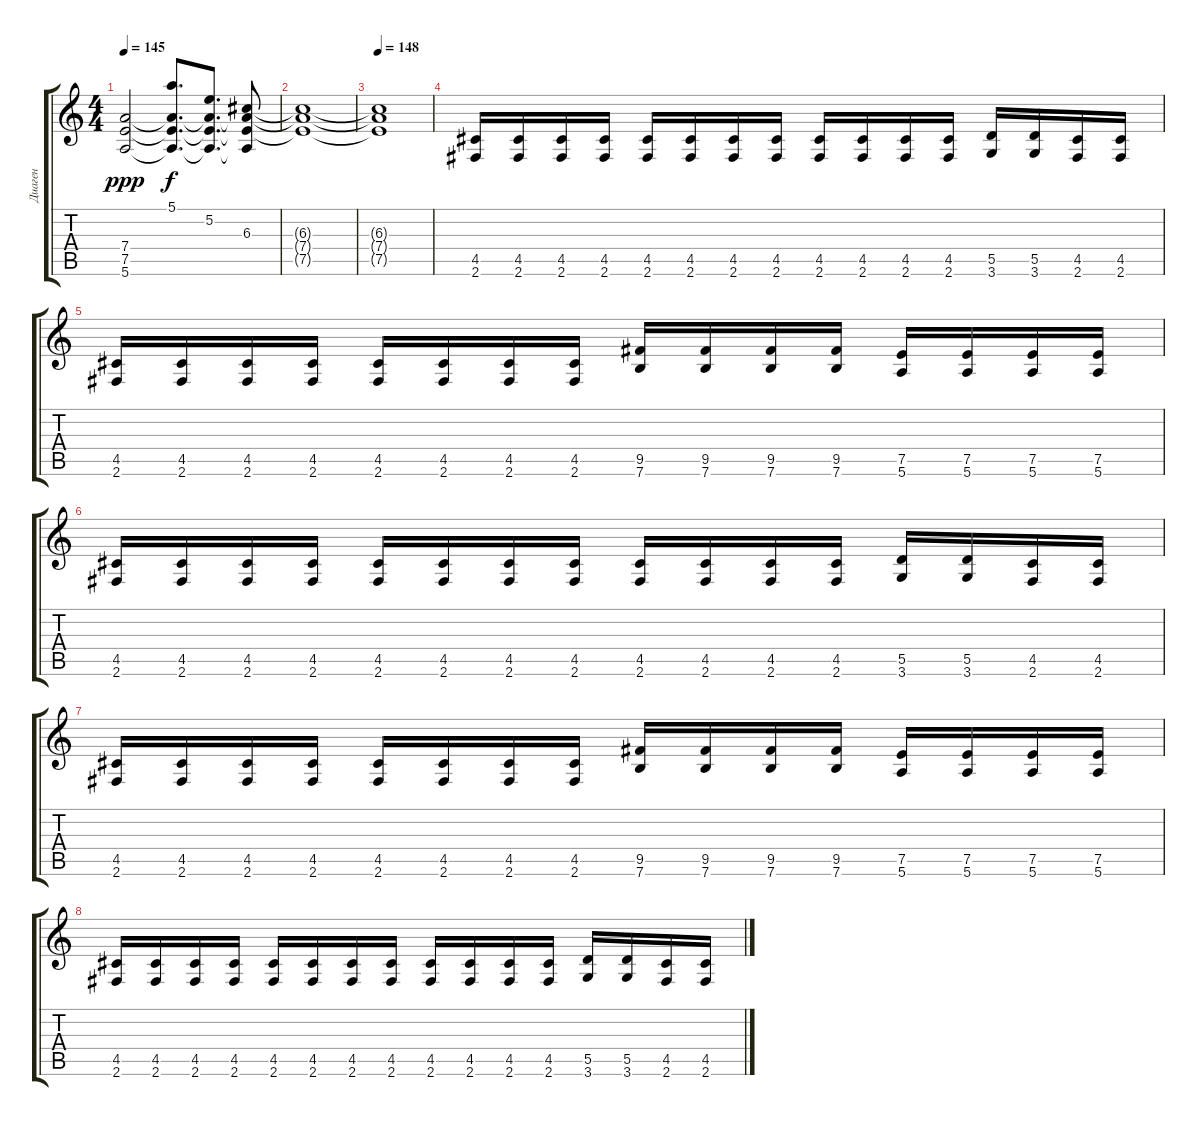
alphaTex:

\track ("Диаген" "Диаген") {instrument distortionguitar}
\staff {score tabs}
\tuning (E4 B3 G3 D3 A2 E2) {hide}
\ts (4 4)
\tempo 145
\clef g2
\ks c
(7.4 7.5 5.6).2{dy ppp} (5.1 7.4{t} 7.5{t} 5.6{t}).8{d dy f} (5.2 7.4{t} 7.5{t} 5.6{t}).8{d} (6.3 7.4{t} 7.5{t} 5.6{t}).8 |
(6.3{t} 7.4{t} 7.5{t}).1 |
\tempo 148
(6.3{t} 7.4{t} 7.5{t}).1 |
(4.5 2.6).16 (4.5 2.6).16 (4.5 2.6).16 (4.5 2.6).16 (4.5 2.6).16 (4.5 2.6).16 (4.5 2.6).16 (4.5 2.6).16 (4.5 2.6).16 (4.5 2.6).16 (4.5 2.6).16 (4.5 2.6).16 (5.5 3.6).16 (5.5 3.6).16 (4.5 2.6).16 (4.5 2.6).16 |
(4.5 2.6).16 (4.5 2.6).16 (4.5 2.6).16 (4.5 2.6).16 (4.5 2.6).16 (4.5 2.6).16 (4.5 2.6).16 (4.5 2.6).16 (9.5 7.6).16 (9.5 7.6).16 (9.5 7.6).16 (9.5 7.6).16 (7.5 5.6).16 (7.5 5.6).16 (7.5 5.6).16 (7.5 5.6).16 |
(4.5 2.6).16 (4.5 2.6).16 (4.5 2.6).16 (4.5 2.6).16 (4.5 2.6).16 (4.5 2.6).16 (4.5 2.6).16 (4.5 2.6).16 (4.5 2.6).16 (4.5 2.6).16 (4.5 2.6).16 (4.5 2.6).16 (5.5 3.6).16 (5.5 3.6).16 (4.5 2.6).16 (4.5 2.6).16 |
(4.5 2.6).16 (4.5 2.6).16 (4.5 2.6).16 (4.5 2.6).16 (4.5 2.6).16 (4.5 2.6).16 (4.5 2.6).16 (4.5 2.6).16 (9.5 7.6).16 (9.5 7.6).16 (9.5 7.6).16 (9.5 7.6).16 (7.5 5.6).16 (7.5 5.6).16 (7.5 5.6).16 (7.5 5.6).16 |
(4.5 2.6).16 (4.5 2.6).16 (4.5 2.6).16 (4.5 2.6).16 (4.5 2.6).16 (4.5 2.6).16 (4.5 2.6).16 (4.5 2.6).16 (4.5 2.6).16 (4.5 2.6).16 (4.5 2.6).16 (4.5 2.6).16 (5.5 3.6).16 (5.5 3.6).16 (4.5 2.6).16 (4.5 2.6).16
